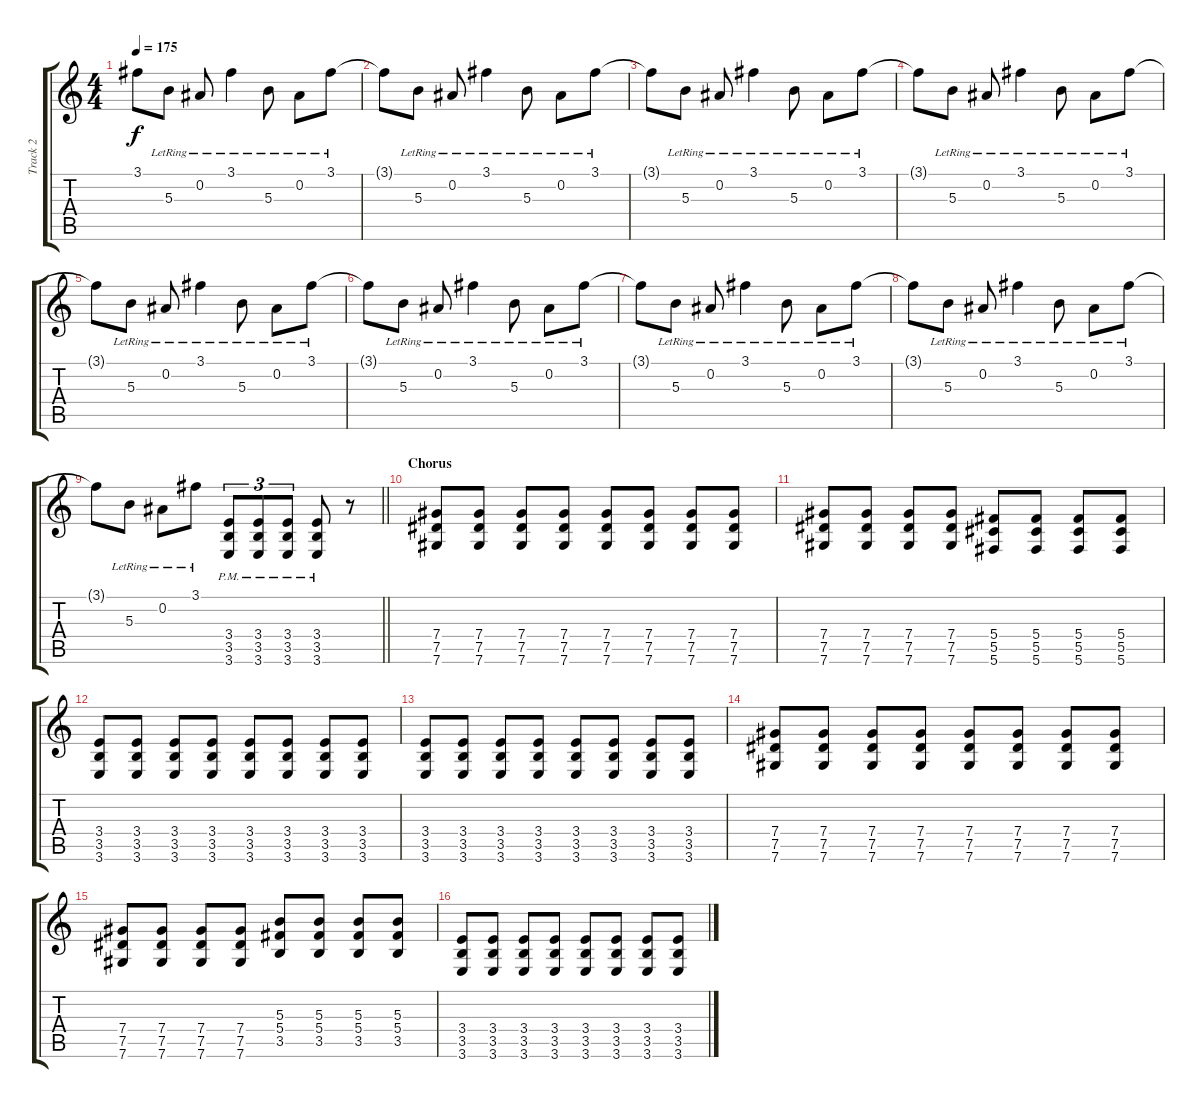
\track ("Track 2" "Track 2") {instrument overdrivenguitar}
\staff {score tabs}
\tuning (Eb4 Bb3 Gb3 Db3 Ab2 Db2) {hide}
\ts (4 4)
\tempo 175
\clef g2
\ks c
3.1{t}.8{dy f} 5.3{lr}.8 0.2{lr}.8 3.1{lr}.4 5.3{lr}.8 0.2{lr}.8 3.1{lr}.8 |
3.1{t}.8 5.3{lr}.8 0.2{lr}.8 3.1{lr}.4 5.3{lr}.8 0.2{lr}.8 3.1{lr}.8 |
3.1{t}.8 5.3{lr}.8 0.2{lr}.8 3.1{lr}.4 5.3{lr}.8 0.2{lr}.8 3.1{lr}.8 |
3.1{t}.8 5.3{lr}.8 0.2{lr}.8 3.1{lr}.4 5.3{lr}.8 0.2{lr}.8 3.1{lr}.8 |
3.1{t}.8 5.3{lr}.8 0.2{lr}.8 3.1{lr}.4 5.3{lr}.8 0.2{lr}.8 3.1{lr}.8 |
3.1{t}.8 5.3{lr}.8 0.2{lr}.8 3.1{lr}.4 5.3{lr}.8 0.2{lr}.8 3.1{lr}.8 |
3.1{t}.8 5.3{lr}.8 0.2{lr}.8 3.1{lr}.4 5.3{lr}.8 0.2{lr}.8 3.1{lr}.8 |
3.1{t}.8 5.3{lr}.8 0.2{lr}.8 3.1{lr}.4 5.3{lr}.8 0.2{lr}.8 3.1{lr}.8 |
\barLineRight lightlight
3.1{t}.8 5.3{lr}.8 0.2{lr}.8 3.1{lr}.8 (3.4{pm} 3.5{pm} 3.6{pm}).8{tu (3 2) volume 9 instrument overdrivenguitar} (3.4{pm} 3.5{pm} 3.6{pm}).8{tu (3 2)} (3.4{pm} 3.5{pm} 3.6{pm}).8{tu (3 2)} (3.4{pm} 3.5{pm} 3.6{pm}).8 r.8 |
\section ("" "Chorus")
(7.4 7.5 7.6).8 (7.4 7.5 7.6).8 (7.4 7.5 7.6).8 (7.4 7.5 7.6).8 (7.4 7.5 7.6).8 (7.4 7.5 7.6).8 (7.4 7.5 7.6).8 (7.4 7.5 7.6).8 |
(7.4 7.5 7.6).8 (7.4 7.5 7.6).8 (7.4 7.5 7.6).8 (7.4 7.5 7.6).8 (5.4 5.5 5.6).8 (5.4 5.5 5.6).8 (5.4 5.5 5.6).8 (5.4 5.5 5.6).8 |
(3.4 3.5 3.6).8 (3.4 3.5 3.6).8 (3.4 3.5 3.6).8 (3.4 3.5 3.6).8 (3.4 3.5 3.6).8 (3.4 3.5 3.6).8 (3.4 3.5 3.6).8 (3.4 3.5 3.6).8 |
(3.4 3.5 3.6).8 (3.4 3.5 3.6).8 (3.4 3.5 3.6).8 (3.4 3.5 3.6).8 (3.4 3.5 3.6).8 (3.4 3.5 3.6).8 (3.4 3.5 3.6).8 (3.4 3.5 3.6).8 |
(7.4 7.5 7.6).8 (7.4 7.5 7.6).8 (7.4 7.5 7.6).8 (7.4 7.5 7.6).8 (7.4 7.5 7.6).8 (7.4 7.5 7.6).8 (7.4 7.5 7.6).8 (7.4 7.5 7.6).8 |
(7.4 7.5 7.6).8 (7.4 7.5 7.6).8 (7.4 7.5 7.6).8 (7.4 7.5 7.6).8 (5.3 5.4 3.5).8 (5.3 5.4 3.5).8 (5.3 5.4 3.5).8 (5.3 5.4 3.5).8 |
(3.4 3.5 3.6).8 (3.4 3.5 3.6).8 (3.4 3.5 3.6).8 (3.4 3.5 3.6).8 (3.4 3.5 3.6).8 (3.4 3.5 3.6).8 (3.4 3.5 3.6).8 (3.4 3.5 3.6).8
